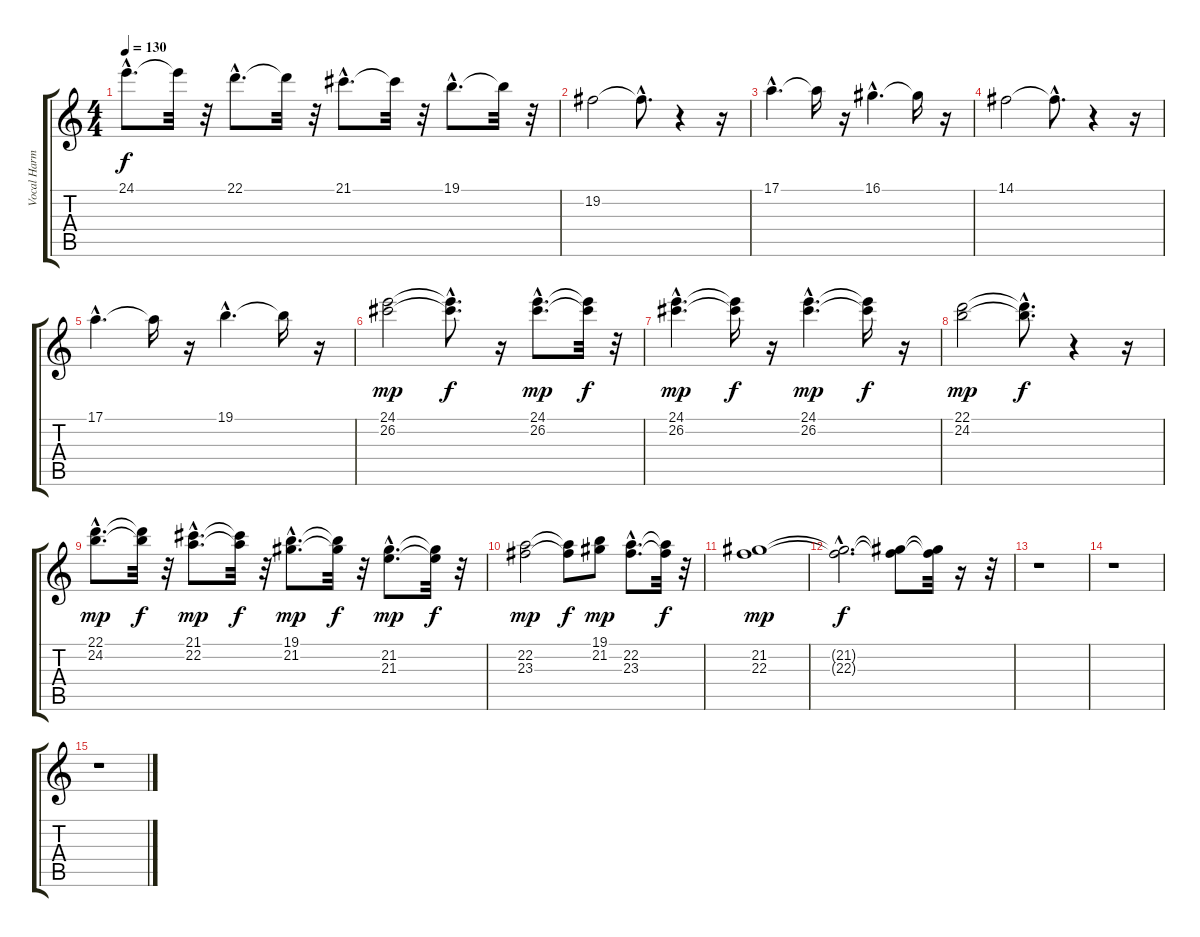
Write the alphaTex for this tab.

\track ("Vocal Harmony" "Vocal Harm") {instrument fx5brightness}
\staff {score tabs}
\tuning (E4 B3 G3 D3 A2 E2) {hide}
\ts (4 4)
\tempo 130
\clef g2
\ks c
24.1{hac}.8{d dy f} 24.1{t}.32 r.32 22.1{hac}.8{d} 22.1{t}.32 r.32 21.1{hac}.8{d} 21.1{t}.32 r.32 19.1{hac}.8{d} 19.1{t}.32 r.32 |
19.2.2 19.2{hac t}.8{d} r.4 r.16 |
17.1{hac}.4{d} 17.1{t}.16 r.16 16.1{hac}.4{d} 16.1{t}.16 r.16 |
14.1.2 14.1{hac t}.8{d} r.4 r.16 |
17.1{hac}.4{d} 17.1{t}.16 r.16 19.1{hac}.4{d} 19.1{t}.16 r.16 |
(24.1 26.2).2{dy mp} (24.1{hac t} 26.2{hac t}).8{d dy f} r.16 (24.1{hac} 26.2{hac}).8{d dy mp} (24.1{t} 26.2{t}).32{dy f} r.32 |
(24.1{hac} 26.2{hac}).4{d dy mp} (24.1{t} 26.2{t}).16{dy f} r.16 (24.1{hac} 26.2{hac}).4{d dy mp} (24.1{t} 26.2{t}).16{dy f} r.16 |
(22.1 24.2).2{dy mp} (22.1{hac t} 24.2{hac t}).8{d dy f} r.4 r.16 |
(22.1{hac} 24.2{hac}).8{d dy mp} (22.1{t} 24.2{t}).32{dy f} r.32 (21.1{hac} 22.2{hac}).8{d dy mp} (21.1{t} 22.2{t}).32{dy f} r.32 (19.1{hac} 21.2{hac}).8{d dy mp} (19.1{t} 21.2{t}).32{dy f} r.32 (21.2{hac} 21.3{hac}).8{d dy mp} (21.2{t} 21.3{t}).32{dy f} r.32 |
(22.2 23.3).2{dy mp} (22.2{t} 23.3{t}).8{dy f} (19.1 21.2).8{dy mp} (22.2{hac} 23.3{hac}).8{d} (22.2{t} 23.3{t}).32{dy f} r.32 |
(21.2 22.3).1{dy mp} |
(21.2{hac t} 22.3{hac t}).2{d dy f} (21.2{t} 22.3{t}).8 (21.2{t} 22.3{t}).32 r.16 r.32 |
r.1 |
r.1 |
r.1
